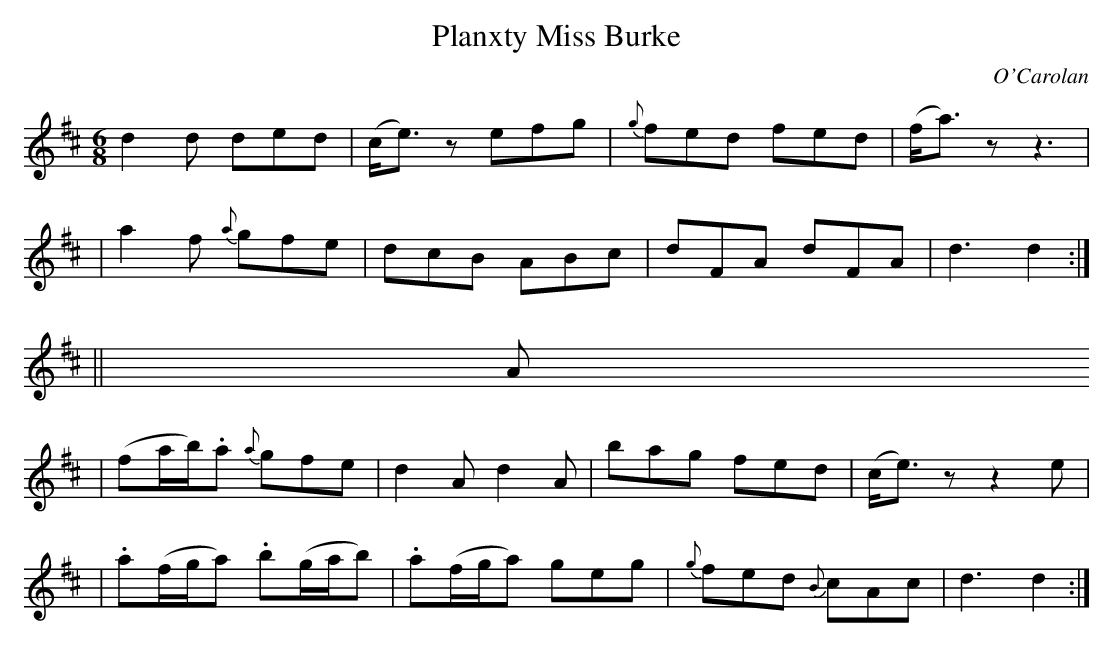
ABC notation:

X:1
T: Planxty Miss Burke
C: O'Carolan
M: 6/8
L: 1/8
K: D
d2d ded | (c<e)z efg | {g}fed fed | (f<a)z z3 |
| a2f {a}gfe | dcB ABc | dFA dFA | d3 d2 :|
||A
| (fa/b/).a {a}gfe | d2A d2A | bag fed | (c<e)z z2e |
| .a(f/g/a) .b(g/a/b) | .a(f/g/a) geg | {g}fed {B}cAc | d3 d2 :|
